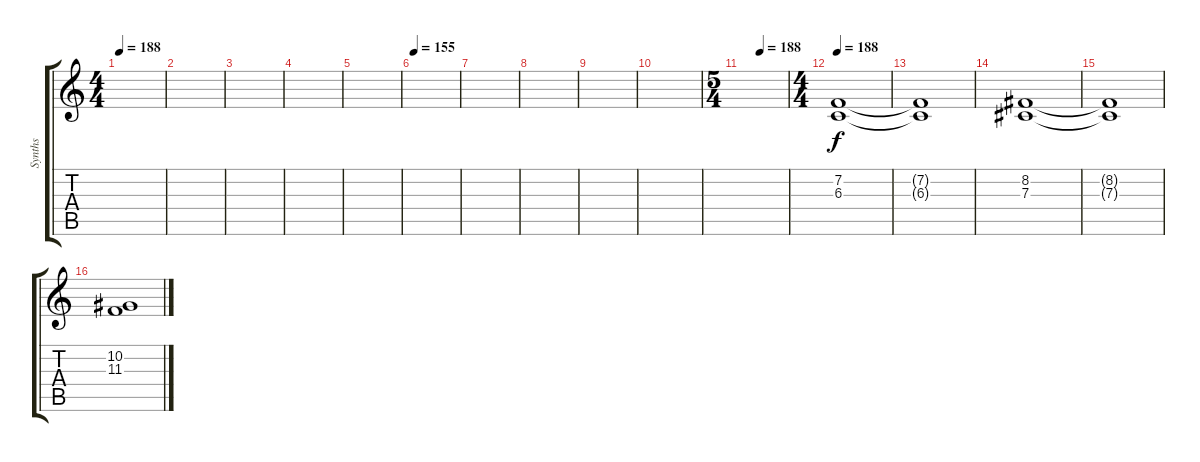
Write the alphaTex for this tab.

\track ("Synths" "Synths") {instrument fx6goblins}
\staff {score tabs}
\tuning (Eb4 Bb3 Gb3 Db3 Ab2 Eb2) {hide}
\ts (4 4)
\tempo 188
\clef g2
\ks c
|
|
|
|
|
\tempo 155
|
|
|
|
|
\ts (5 4)
\tempo (188 0.4)
|
\ts (4 4)
\tempo 188
(7.2 6.3).1 |
(7.2{t} 6.3{t}).1 |
(8.2 7.3).1 |
(8.2{t} 7.3{t}).1 |
(10.2 11.3).1
